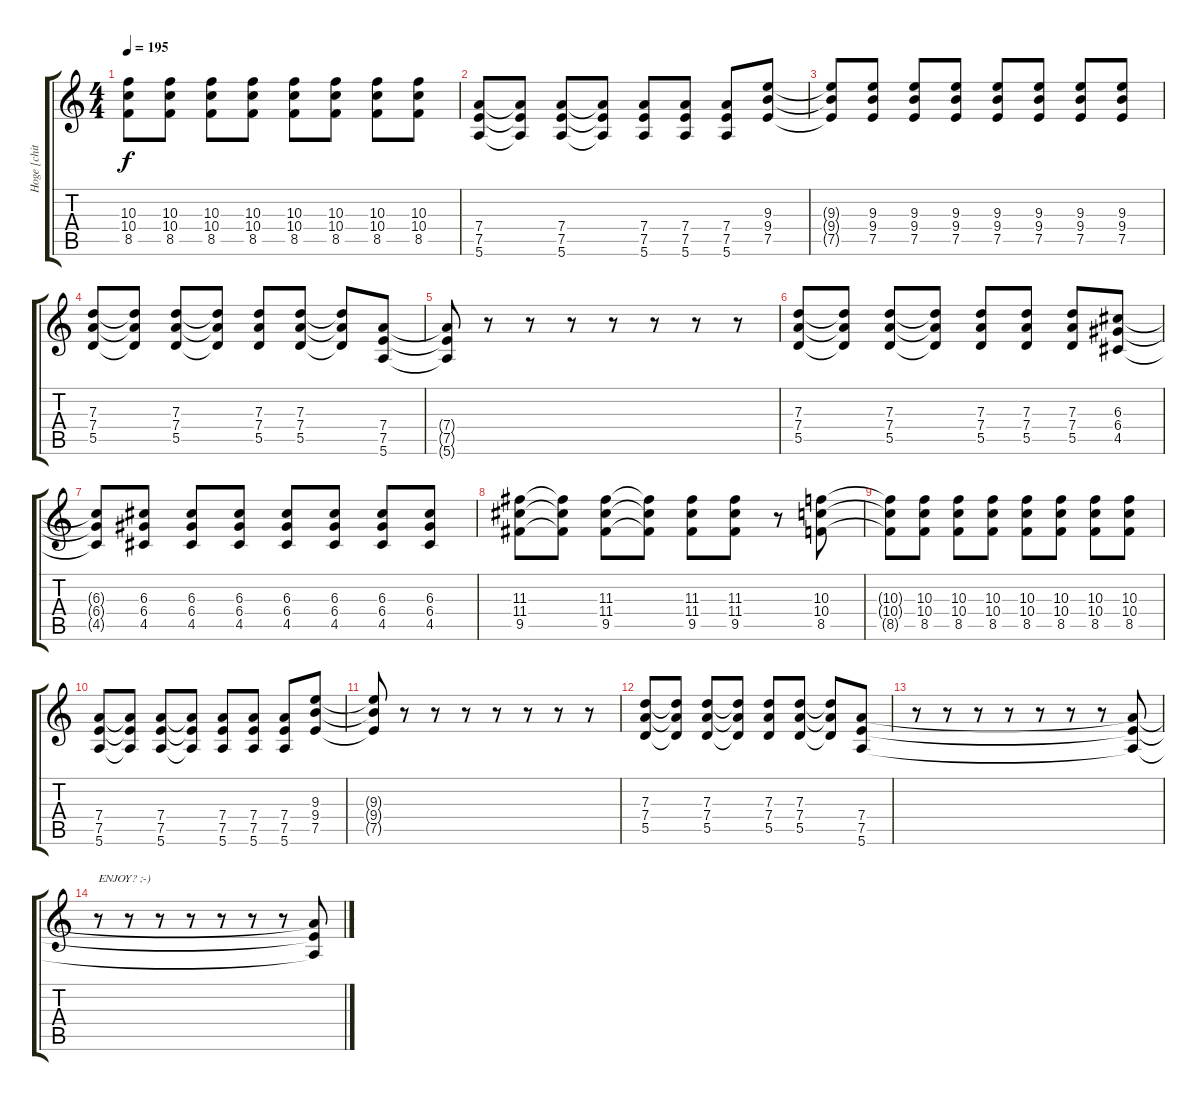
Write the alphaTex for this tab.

\track ("Hoge [chitarra]" "Hoge [chit") {instrument overdrivenguitar}
\staff {score tabs}
\tuning (E4 B3 G3 D3 A2 E2) {hide}
\ts (4 4)
\tempo 195
\clef g2
\ks c
(10.3{t} 10.4{t} 8.5{t}).8{dy f} (10.3 10.4 8.5).8 (10.3 10.4 8.5).8 (10.3 10.4 8.5).8 (10.3 10.4 8.5).8 (10.3 10.4 8.5).8 (10.3 10.4 8.5).8 (10.3 10.4 8.5).8 |
(7.4 7.5 5.6).8 (7.4{t} 7.5{t} 5.6{t}).8 (7.4 7.5 5.6).8 (7.4{t} 7.5{t} 5.6{t}).8 (7.4 7.5 5.6).8 (7.4 7.5 5.6).8 (7.4 7.5 5.6).8 (9.3 9.4 7.5).8 |
(9.3{t} 9.4{t} 7.5{t}).8 (9.3 9.4 7.5).8 (9.3 9.4 7.5).8 (9.3 9.4 7.5).8 (9.3 9.4 7.5).8 (9.3 9.4 7.5).8 (9.3 9.4 7.5).8 (9.3 9.4 7.5).8 |
(7.3 7.4 5.5).8 (7.3{t} 7.4{t} 5.5{t}).8 (7.3 7.4 5.5).8 (7.3{t} 7.4{t} 5.5{t}).8 (7.3 7.4 5.5).8 (7.3 7.4 5.5).8 (7.3{t} 7.4{t} 5.5{t}).8 (7.4 7.5 5.6).8 |
(7.4{t} 7.5{t} 5.6{t}).8 r.8 r.8 r.8 r.8 r.8 r.8 r.8 |
(7.3 7.4 5.5).8 (7.3{t} 7.4{t} 5.5{t}).8 (7.3 7.4 5.5).8 (7.3{t} 7.4{t} 5.5{t}).8 (7.3 7.4 5.5).8 (7.3 7.4 5.5).8 (7.3 7.4 5.5).8 (6.3 6.4 4.5).8 |
(6.3{t} 6.4{t} 4.5{t}).8 (6.3 6.4 4.5).8 (6.3 6.4 4.5).8 (6.3 6.4 4.5).8 (6.3 6.4 4.5).8 (6.3 6.4 4.5).8 (6.3 6.4 4.5).8 (6.3 6.4 4.5).8 |
(11.3 11.4 9.5).8 (11.3{t} 11.4{t} 9.5{t}).8 (11.3 11.4 9.5).8 (11.3{t} 11.4{t} 9.5{t}).8 (11.3 11.4 9.5).8 (11.3 11.4 9.5).8 r.8 (10.3 10.4 8.5).8 |
(10.3{t} 10.4{t} 8.5{t}).8 (10.3 10.4 8.5).8 (10.3 10.4 8.5).8 (10.3 10.4 8.5).8 (10.3 10.4 8.5).8 (10.3 10.4 8.5).8 (10.3 10.4 8.5).8 (10.3 10.4 8.5).8 |
(7.4 7.5 5.6).8 (7.4{t} 7.5{t} 5.6{t}).8 (7.4 7.5 5.6).8 (7.4{t} 7.5{t} 5.6{t}).8 (7.4 7.5 5.6).8 (7.4 7.5 5.6).8 (7.4 7.5 5.6).8 (9.3 9.4 7.5).8 |
(9.3{t} 9.4{t} 7.5{t}).8 r.8 r.8 r.8 r.8 r.8 r.8 r.8 |
(7.3 7.4 5.5).8 (7.3{t} 7.4{t} 5.5{t}).8 (7.3 7.4 5.5).8 (7.3{t} 7.4{t} 5.5{t}).8 (7.3 7.4 5.5).8 (7.3 7.4 5.5).8 (7.3{t} 7.4{t} 5.5{t}).8 (7.4 7.5 5.6).8 |
r.8 r.8 r.8 r.8 r.8 r.8 r.8 (7.4{t} 7.5{t} 5.6{t}).8 |
r.8{txt "ENJOY? ;-)"} r.8 r.8 r.8 r.8 r.8 r.8 (7.4{t} 7.5{t} 5.6{t}).8
